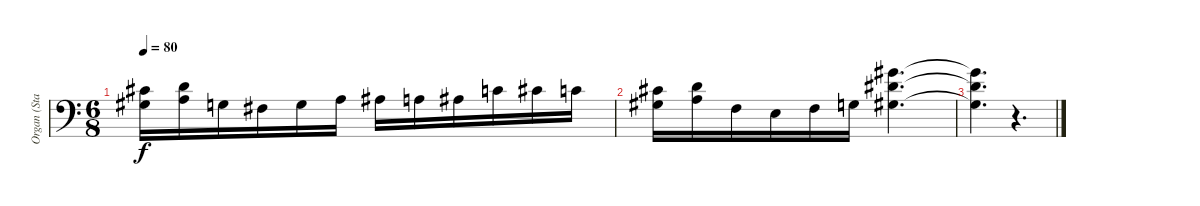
\track ("Organ (Staff 2)" "Organ (Sta") {instrument rockorgan}
\staff {score}
\tuning (E4 B3 G3 D3 A2 E2 B1) {hide}
\ts (6 8)
\tempo 80
\clef f4
\ks c
(2.2 1.3).16{dy f} (3.2 2.3).16 0.3.16 4.4.16 0.3.16 2.3.16 3.3.16 2.3.16 3.3.16 1.2.16 2.2.16 1.2.16 |
(2.2 1.3).16 (3.2 2.3).16 3.4.16 2.4.16 3.4.16 0.3.16 (4.1 4.2 1.3).4{d} |
(4.1{t} 4.2{t} 1.3{t}).4{d} r.4{d}
